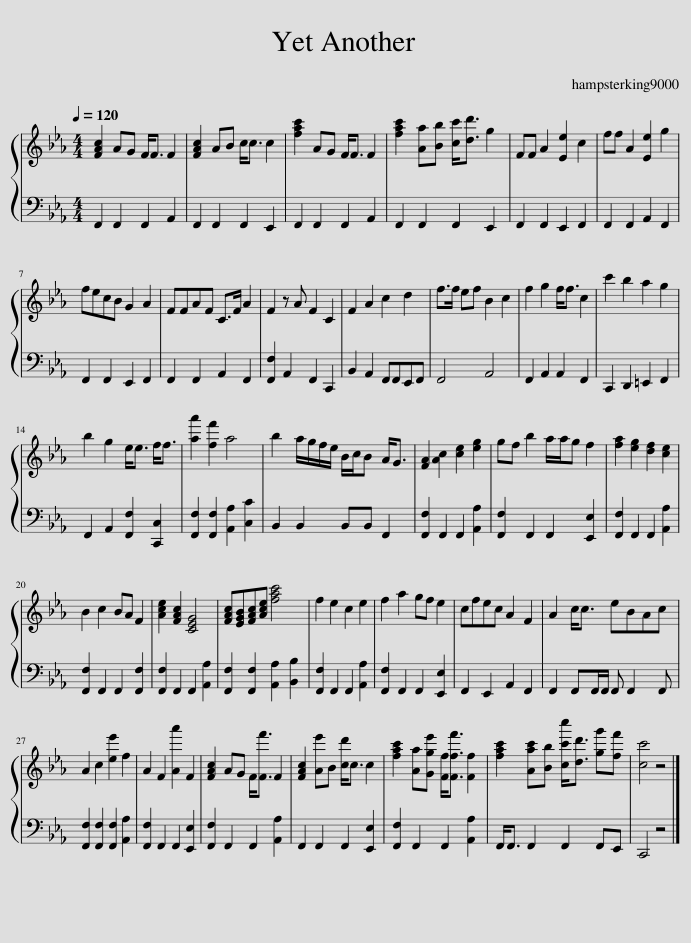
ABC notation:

X:1
%%score { 1 | 2 }
L:1/8
Q:1/4=120
M:4/4
I:linebreak $
K:Eb
V:1 treble
V:2 bass
V:1
 [FAc]2 AG F<F F2 | [FAc]2 AB c<c c2 | [fac']2 AG F<F F2 | [fac']2 [Aa][Bb] [cc']<[dd'] g2 | FF A2 [Ee]2 c2 | %5
 ff A2 [Ee]2 g2 |$ fecB G2 A2 | FFAF C>F A2 | F2 z A F2 C2 | F2 A2 c2 d2 | %10
 f>f ef B2 c2 | f2 g2 f<f c2 | c'2 b2 a2 g2 |$ b2 g2 e<e f<f | [aa']2 [ff']2 a4 | %15
 b2 a/g/f/e/ B/c/B A<G | [FA]2 [Ac]2 [ce]2 [eg]2 | gf b2 a/a/g f2 | [fa]2 [eg]2 [df]2 [ce]2 |$ B2 c2 BA F2 | %20
 [Ace]2 [FAc]2 [CEG]4 | [FAc][EGB][FAc][Ace] [fac']4 | f2 e2 c2 e2 | f2 a2 gf e2 | cfec A2 F2 | %25
 A2 c<c eBAc |$ A2 c2 [ee']2 f2 | A2 F2 [Aa']2 F2 | [FAc]2 AG F<[Ff'] F2 | [FAc]2 [Ae']B [cd']<c c2 | %30
 [fac']2 [Aa][Gge'] [Ff]<[Fff'] [Ff]2 | [fac']2 [Aac'][Bb] [cc'c'']<[dd'] [gg'][ff'] | [cc']4 z4 |] %33
V:2
 F,,2 F,,2 F,,2 A,,2 | F,,2 F,,2 F,,2 E,,2 | F,,2 F,,2 F,,2 A,,2 | F,,2 F,,2 F,,2 E,,2 | F,,2 F,,2 E,,2 F,,2 | %5
 F,,2 F,,2 A,,2 F,,2 |$ F,,2 F,,2 E,,2 F,,2 | F,,2 F,,2 A,,2 F,,2 | [F,,F,]2 A,,2 F,,2 C,,2 | B,,2 A,,2 F,,F,,E,,F,, | %10
 F,,4 A,,4 | F,,2 A,,2 A,,2 F,,2 | C,,2 D,,2 =E,,2 F,,2 |$ F,,2 A,,2 [F,,F,]2 [C,,C,]2 | [F,,F,]2 [F,,F,]2 [A,,A,]2 [C,C]2 | %15
 B,,2 B,,2 B,,B,, F,,2 | [F,,F,]2 F,,2 F,,2 [A,,A,]2 | [F,,F,]2 F,,2 F,,2 [E,,E,]2 | [F,,F,]2 F,,2 F,,2 [A,,A,]2 |$ [F,,F,]2 F,,2 F,,2 [F,,F,]2 | %20
 [F,,F,]2 F,,2 F,,2 [A,,A,]2 | [F,,F,]2 [F,,F,]2 [A,,A,]2 [B,,B,]2 | [F,,F,]2 F,,2 F,,2 [A,,A,]2 | [F,,F,]2 F,,2 F,,2 [E,,E,]2 | F,,2 E,,2 A,,2 F,,2 | %25
 F,,2 F,,F,,/F,,/ F,, F,,2 F,, |$ [F,,F,]2 [F,,F,]2 [F,,F,]2 [A,,A,]2 | [F,,F,]2 F,,2 F,,2 [E,,E,]2 | [F,,F,]2 F,,2 F,,2 [A,,A,]2 | F,,2 F,,2 F,,2 [E,,E,]2 | %30
 [F,,F,]2 F,,2 F,,2 [A,,A,]2 | F,,<F,, F,,2 F,,2 F,,E,, | C,,4 z4 |] %33
